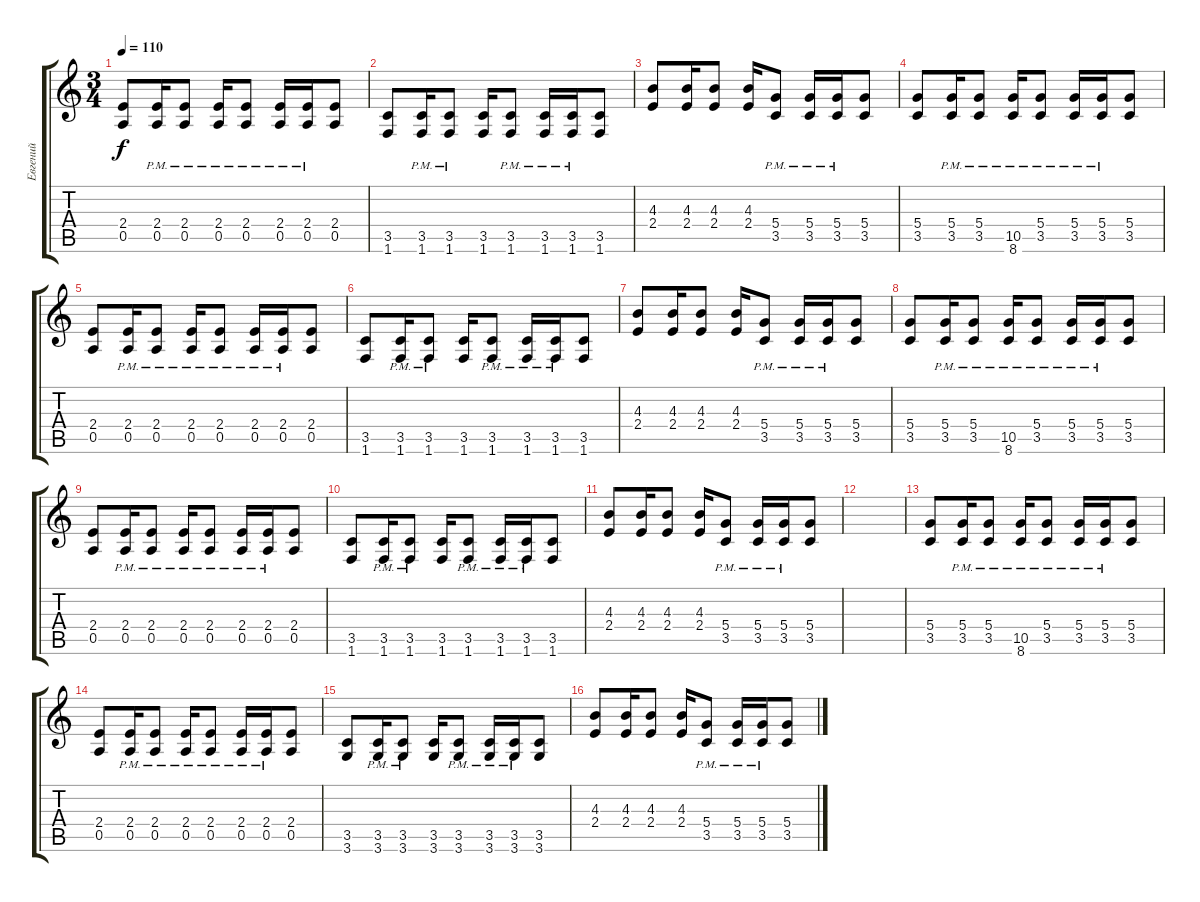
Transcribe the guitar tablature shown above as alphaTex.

\track ("Евгений" "Евгений") {instrument distortionguitar}
\staff {score tabs}
\tuning (E4 B3 G3 D3 A2 E2) {hide}
\ts (3 4)
\tempo 110
\clef g2
\ks c
(2.4 0.5).8{dy f} (2.4 0.5{pm}).16 (2.4 0.5{pm}).8 (2.4 0.5{pm}).16 (2.4 0.5{pm}).8 (2.4 0.5{pm}).16 (2.4 0.5{pm}).16 (2.4 0.5).8 |
(3.5 1.6).8 (3.5{pm} 1.6).16 (3.5{pm} 1.6).8 (3.5 1.6).16 (3.5{pm} 1.6).8 (3.5{pm} 1.6).16 (3.5{pm} 1.6).16 (3.5 1.6).8 |
(4.3 2.4).8 (4.3 2.4).16 (4.3 2.4).8 (4.3 2.4).16 (5.4 3.5{pm}).8 (5.4 3.5{pm}).16 (5.4 3.5{pm}).16 (5.4 3.5).8 |
(5.4 3.5).8 (5.4 3.5{pm}).16 (5.4 3.5{pm}).8 (10.5 8.6{pm}).16 (5.4 3.5{pm}).8 (5.4 3.5{pm}).16 (5.4 3.5{pm}).16 (5.4 3.5).8 |
(2.4 0.5).8 (2.4 0.5{pm}).16 (2.4 0.5{pm}).8 (2.4 0.5{pm}).16 (2.4 0.5{pm}).8 (2.4 0.5{pm}).16 (2.4 0.5{pm}).16 (2.4 0.5).8 |
(3.5 1.6).8 (3.5{pm} 1.6).16 (3.5{pm} 1.6).8 (3.5 1.6).16 (3.5{pm} 1.6).8 (3.5{pm} 1.6).16 (3.5{pm} 1.6).16 (3.5 1.6).8 |
(4.3 2.4).8 (4.3 2.4).16 (4.3 2.4).8 (4.3 2.4).16 (5.4 3.5{pm}).8 (5.4 3.5{pm}).16 (5.4 3.5{pm}).16 (5.4 3.5).8 |
(5.4 3.5).8 (5.4 3.5{pm}).16 (5.4 3.5{pm}).8 (10.5 8.6{pm}).16 (5.4 3.5{pm}).8 (5.4 3.5{pm}).16 (5.4 3.5{pm}).16 (5.4 3.5).8 |
(2.4 0.5).8 (2.4 0.5{pm}).16 (2.4 0.5{pm}).8 (2.4 0.5{pm}).16 (2.4 0.5{pm}).8 (2.4 0.5{pm}).16 (2.4 0.5{pm}).16 (2.4 0.5).8 |
(3.5 1.6).8 (3.5{pm} 1.6).16 (3.5{pm} 1.6).8 (3.5 1.6).16 (3.5{pm} 1.6).8 (3.5{pm} 1.6).16 (3.5{pm} 1.6).16 (3.5 1.6).8 |
(4.3 2.4).8 (4.3 2.4).16 (4.3 2.4).8 (4.3 2.4).16 (5.4 3.5{pm}).8 (5.4 3.5{pm}).16 (5.4 3.5{pm}).16 (5.4 3.5).8 |
|
(5.4 3.5).8 (5.4 3.5{pm}).16 (5.4 3.5{pm}).8 (10.5 8.6{pm}).16 (5.4 3.5{pm}).8 (5.4 3.5{pm}).16 (5.4 3.5{pm}).16 (5.4 3.5).8 |
(2.4 0.5).8 (2.4 0.5{pm}).16 (2.4 0.5{pm}).8 (2.4 0.5{pm}).16 (2.4 0.5{pm}).8 (2.4 0.5{pm}).16 (2.4 0.5{pm}).16 (2.4 0.5).8 |
(3.5 3.6).8 (3.5{pm} 3.6).16 (3.5{pm} 3.6).8 (3.5 3.6).16 (3.5{pm} 3.6).8 (3.5{pm} 3.6).16 (3.5{pm} 3.6).16 (3.5 3.6).8 |
(4.3 2.4).8 (4.3 2.4).16 (4.3 2.4).8 (4.3 2.4).16 (5.4 3.5{pm}).8 (5.4 3.5{pm}).16 (5.4 3.5{pm}).16 (5.4 3.5).8
